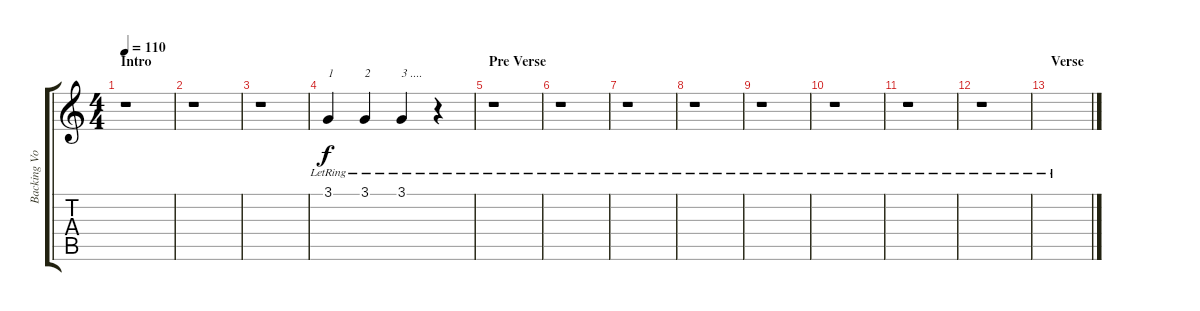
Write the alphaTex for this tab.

\track ("Backing Vocals" "Backing Vo") {instrument stringensemble1}
\staff {score tabs}
\tuning (E4 B3 G3 D3 A2 E2) {hide}
\ts (4 4)
\section ("" "Intro")
\tempo 110
\clef g2
\ks c
r.1{dy f instrument stringensemble1} |
r.1 |
r.1 |
3.1{lr}.4{txt "1"} 3.1{lr}.4{txt "2"} 3.1{lr}.4{txt "3 ...."} r.4 |
\section ("" "Pre Verse")
r.1 |
r.1 |
r.1 |
r.1 |
r.1 |
r.1 |
r.1 |
r.1 |
\section ("" "Verse")
